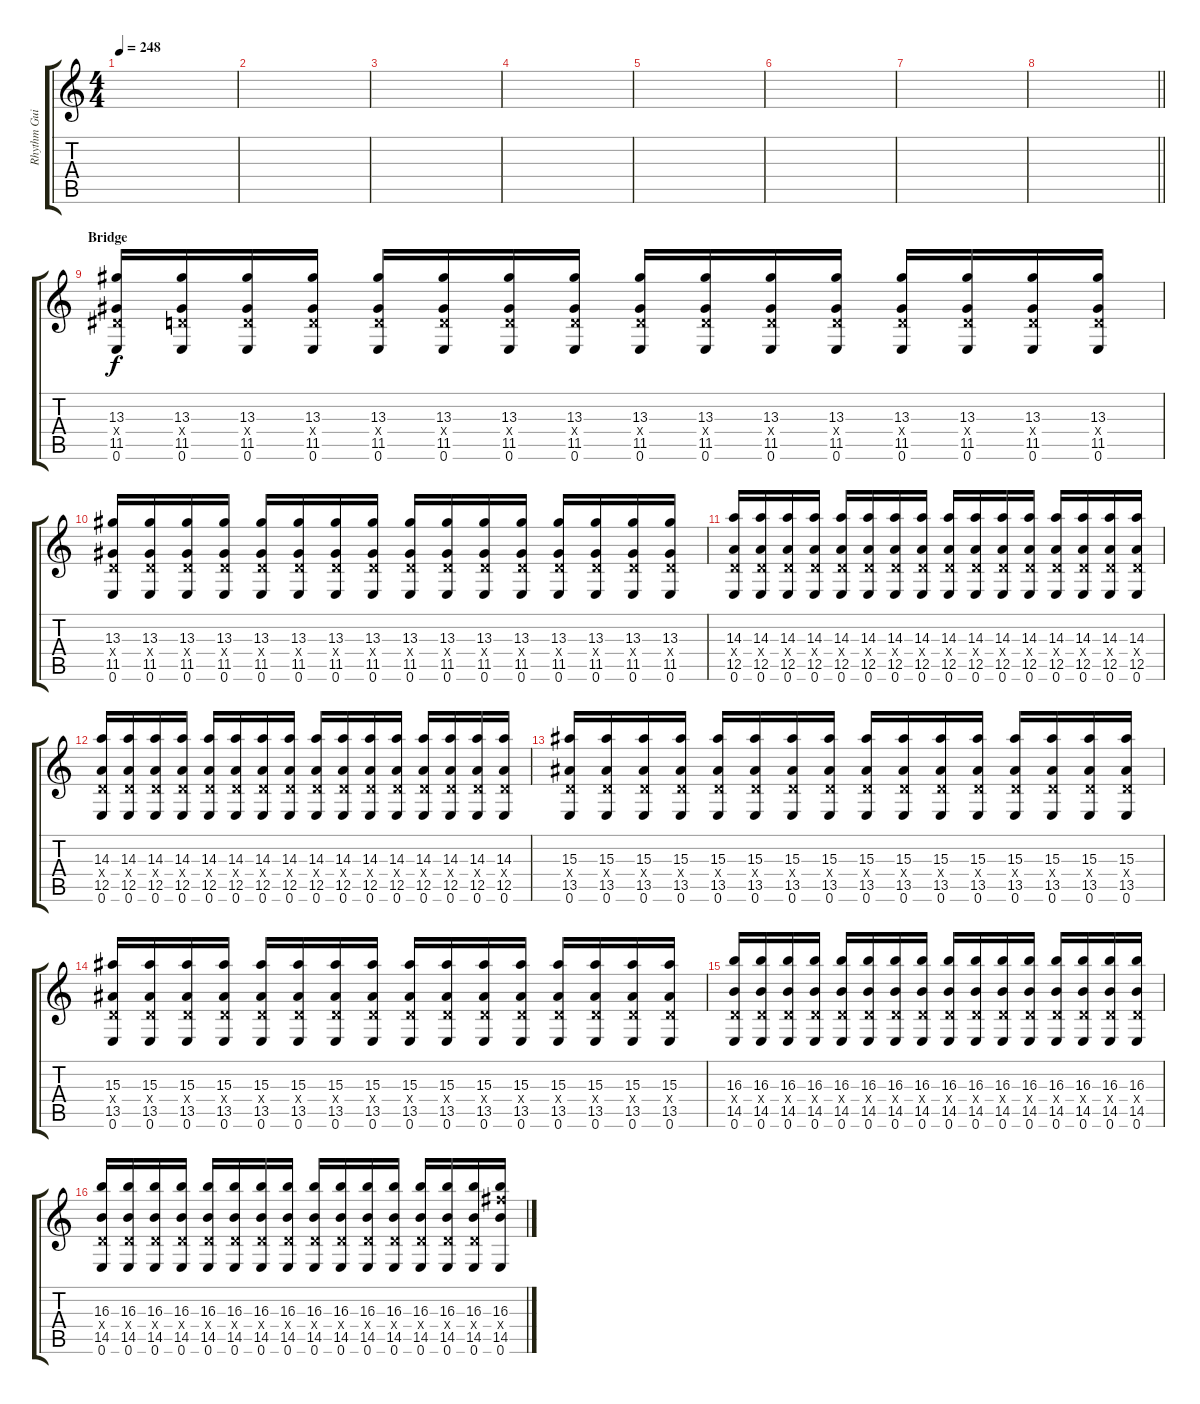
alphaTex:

\track ("Rhythm Guitar" "Rhythm Gui") {instrument overdrivenguitar}
\staff {score tabs}
\tuning (E4 B3 G3 D3 A2 E2) {hide}
\ts (4 4)
\tempo 248
\clef g2
\ks c
|
|
|
|
|
|
|
\barLineRight lightlight
|
\section ("" "Bridge")
(13.3 1.4{x} 11.5 0.6).16 (13.3 0.4{x} 11.5 0.6).16 (13.3 0.4{x} 11.5 0.6).16 (13.3 0.4{x} 11.5 0.6).16 (13.3 0.4{x} 11.5 0.6).16 (13.3 0.4{x} 11.5 0.6).16 (13.3 0.4{x} 11.5 0.6).16 (13.3 0.4{x} 11.5 0.6).16 (13.3 0.4{x} 11.5 0.6).16 (13.3 0.4{x} 11.5 0.6).16 (13.3 0.4{x} 11.5 0.6).16 (13.3 0.4{x} 11.5 0.6).16 (13.3 0.4{x} 11.5 0.6).16 (13.3 0.4{x} 11.5 0.6).16 (13.3 0.4{x} 11.5 0.6).16 (13.3 0.4{x} 11.5 0.6).16 |
(13.3 0.4{x} 11.5 0.6).16 (13.3 0.4{x} 11.5 0.6).16 (13.3 0.4{x} 11.5 0.6).16 (13.3 0.4{x} 11.5 0.6).16 (13.3 0.4{x} 11.5 0.6).16 (13.3 0.4{x} 11.5 0.6).16 (13.3 0.4{x} 11.5 0.6).16 (13.3 0.4{x} 11.5 0.6).16 (13.3 0.4{x} 11.5 0.6).16 (13.3 0.4{x} 11.5 0.6).16 (13.3 0.4{x} 11.5 0.6).16 (13.3 0.4{x} 11.5 0.6).16 (13.3 0.4{x} 11.5 0.6).16 (13.3 0.4{x} 11.5 0.6).16 (13.3 0.4{x} 11.5 0.6).16 (13.3 0.4{x} 11.5 0.6).16 |
(14.3 0.4{x} 12.5 0.6).16 (14.3 0.4{x} 12.5 0.6).16 (14.3 0.4{x} 12.5 0.6).16 (14.3 0.4{x} 12.5 0.6).16 (14.3 0.4{x} 12.5 0.6).16 (14.3 0.4{x} 12.5 0.6).16 (14.3 0.4{x} 12.5 0.6).16 (14.3 0.4{x} 12.5 0.6).16 (14.3 0.4{x} 12.5 0.6).16 (14.3 0.4{x} 12.5 0.6).16 (14.3 0.4{x} 12.5 0.6).16 (14.3 0.4{x} 12.5 0.6).16 (14.3 0.4{x} 12.5 0.6).16 (14.3 0.4{x} 12.5 0.6).16 (14.3 0.4{x} 12.5 0.6).16 (14.3 0.4{x} 12.5 0.6).16 |
(14.3 0.4{x} 12.5 0.6).16 (14.3 0.4{x} 12.5 0.6).16 (14.3 0.4{x} 12.5 0.6).16 (14.3 0.4{x} 12.5 0.6).16 (14.3 0.4{x} 12.5 0.6).16 (14.3 0.4{x} 12.5 0.6).16 (14.3 0.4{x} 12.5 0.6).16 (14.3 0.4{x} 12.5 0.6).16 (14.3 0.4{x} 12.5 0.6).16 (14.3 0.4{x} 12.5 0.6).16 (14.3 0.4{x} 12.5 0.6).16 (14.3 0.4{x} 12.5 0.6).16 (14.3 0.4{x} 12.5 0.6).16 (14.3 0.4{x} 12.5 0.6).16 (14.3 0.4{x} 12.5 0.6).16 (14.3 0.4{x} 12.5 0.6).16 |
(15.3 0.4{x} 13.5 0.6).16 (15.3 0.4{x} 13.5 0.6).16 (15.3 0.4{x} 13.5 0.6).16 (15.3 0.4{x} 13.5 0.6).16 (15.3 0.4{x} 13.5 0.6).16 (15.3 0.4{x} 13.5 0.6).16 (15.3 0.4{x} 13.5 0.6).16 (15.3 0.4{x} 13.5 0.6).16 (15.3 0.4{x} 13.5 0.6).16 (15.3 0.4{x} 13.5 0.6).16 (15.3 0.4{x} 13.5 0.6).16 (15.3 0.4{x} 13.5 0.6).16 (15.3 0.4{x} 13.5 0.6).16 (15.3 0.4{x} 13.5 0.6).16 (15.3 0.4{x} 13.5 0.6).16 (15.3 0.4{x} 13.5 0.6).16 |
(15.3 0.4{x} 13.5 0.6).16 (15.3 0.4{x} 13.5 0.6).16 (15.3 0.4{x} 13.5 0.6).16 (15.3 0.4{x} 13.5 0.6).16 (15.3 0.4{x} 13.5 0.6).16 (15.3 0.4{x} 13.5 0.6).16 (15.3 0.4{x} 13.5 0.6).16 (15.3 0.4{x} 13.5 0.6).16 (15.3 0.4{x} 13.5 0.6).16 (15.3 0.4{x} 13.5 0.6).16 (15.3 0.4{x} 13.5 0.6).16 (15.3 0.4{x} 13.5 0.6).16 (15.3 0.4{x} 13.5 0.6).16 (15.3 0.4{x} 13.5 0.6).16 (15.3 0.4{x} 13.5 0.6).16 (15.3 0.4{x} 13.5 0.6).16 |
(16.3 0.4{x} 14.5 0.6).16 (16.3 0.4{x} 14.5 0.6).16 (16.3 0.4{x} 14.5 0.6).16 (16.3 0.4{x} 14.5 0.6).16 (16.3 0.4{x} 14.5 0.6).16 (16.3 0.4{x} 14.5 0.6).16 (16.3 0.4{x} 14.5 0.6).16 (16.3 0.4{x} 14.5 0.6).16 (16.3 0.4{x} 14.5 0.6).16 (16.3 0.4{x} 14.5 0.6).16 (16.3 0.4{x} 14.5 0.6).16 (16.3 0.4{x} 14.5 0.6).16 (16.3 0.4{x} 14.5 0.6).16 (16.3 0.4{x} 14.5 0.6).16 (16.3 0.4{x} 14.5 0.6).16 (16.3 0.4{x} 14.5 0.6).16 |
(16.3 0.4{x} 14.5 0.6).16 (16.3 0.4{x} 14.5 0.6).16 (16.3 0.4{x} 14.5 0.6).16 (16.3 0.4{x} 14.5 0.6).16 (16.3 0.4{x} 14.5 0.6).16 (16.3 0.4{x} 14.5 0.6).16 (16.3 0.4{x} 14.5 0.6).16 (16.3 0.4{x} 14.5 0.6).16 (16.3 0.4{x} 14.5 0.6).16 (16.3 0.4{x} 14.5 0.6).16 (16.3 0.4{x} 14.5 0.6).16 (16.3 0.4{x} 14.5 0.6).16 (16.3 0.4{x} 14.5 0.6).16 (16.3 0.4{x} 14.5 0.6).16 (16.3 0.4{x} 14.5 0.6).16 (16.3 16.4{x} 14.5 0.6).16
